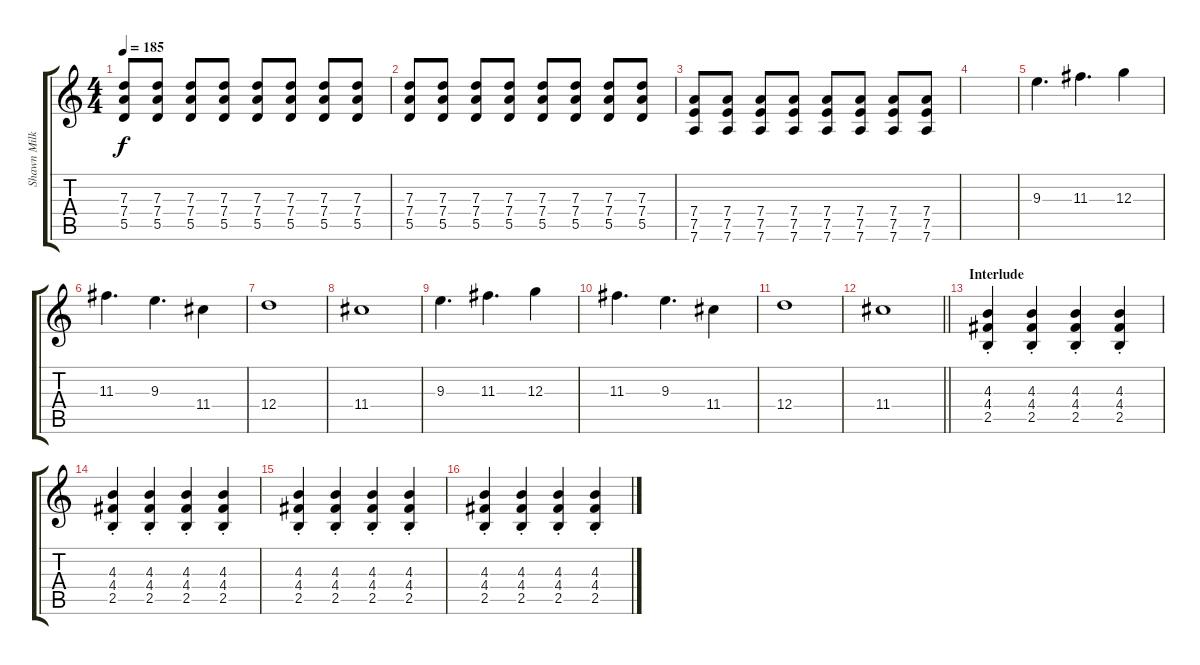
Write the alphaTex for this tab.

\track ("Shawn Milke - Guitar" "Shawn Milk") {instrument distortionguitar}
\staff {score tabs}
\tuning (E4 B3 G3 D3 A2 D2) {hide}
\ts (4 4)
\tempo 185
\clef g2
\ks c
(7.3 7.4 5.5).8{dy f} (7.3 7.4 5.5).8 (7.3 7.4 5.5).8 (7.3 7.4 5.5).8 (7.3 7.4 5.5).8 (7.3 7.4 5.5).8 (7.3 7.4 5.5).8 (7.3 7.4 5.5).8 |
(7.3 7.4 5.5).8 (7.3 7.4 5.5).8 (7.3 7.4 5.5).8 (7.3 7.4 5.5).8 (7.3 7.4 5.5).8 (7.3 7.4 5.5).8 (7.3 7.4 5.5).8 (7.3 7.4 5.5).8 |
(7.4 7.5 7.6).8 (7.4 7.5 7.6).8 (7.4 7.5 7.6).8 (7.4 7.5 7.6).8 (7.4 7.5 7.6).8 (7.4 7.5 7.6).8 (7.4 7.5 7.6).8 (7.4 7.5 7.6).8 |
|
9.3.4{d} 11.3.4{d} 12.3.4 |
11.3.4{d} 9.3.4{d} 11.4.4 |
12.4.1 |
11.4.1 |
9.3.4{d} 11.3.4{d} 12.3.4 |
11.3.4{d} 9.3.4{d} 11.4.4 |
12.4.1 |
\barLineRight lightlight
11.4.1 |
\section ("" "Interlude")
(4.3{st} 4.4{st} 2.5{st}).4 (4.3{st} 4.4{st} 2.5{st}).4 (4.3{st} 4.4{st} 2.5{st}).4 (4.3{st} 4.4{st} 2.5{st}).4 |
(4.3{st} 4.4{st} 2.5{st}).4 (4.3{st} 4.4{st} 2.5{st}).4 (4.3{st} 4.4{st} 2.5{st}).4 (4.3{st} 4.4{st} 2.5{st}).4 |
(4.3{st} 4.4{st} 2.5{st}).4 (4.3{st} 4.4{st} 2.5{st}).4 (4.3{st} 4.4{st} 2.5{st}).4 (4.3{st} 4.4{st} 2.5{st}).4 |
(4.3{st} 4.4{st} 2.5{st}).4 (4.3{st} 4.4{st} 2.5{st}).4 (4.3{st} 4.4{st} 2.5{st}).4 (4.3{st} 4.4{st} 2.5{st}).4
